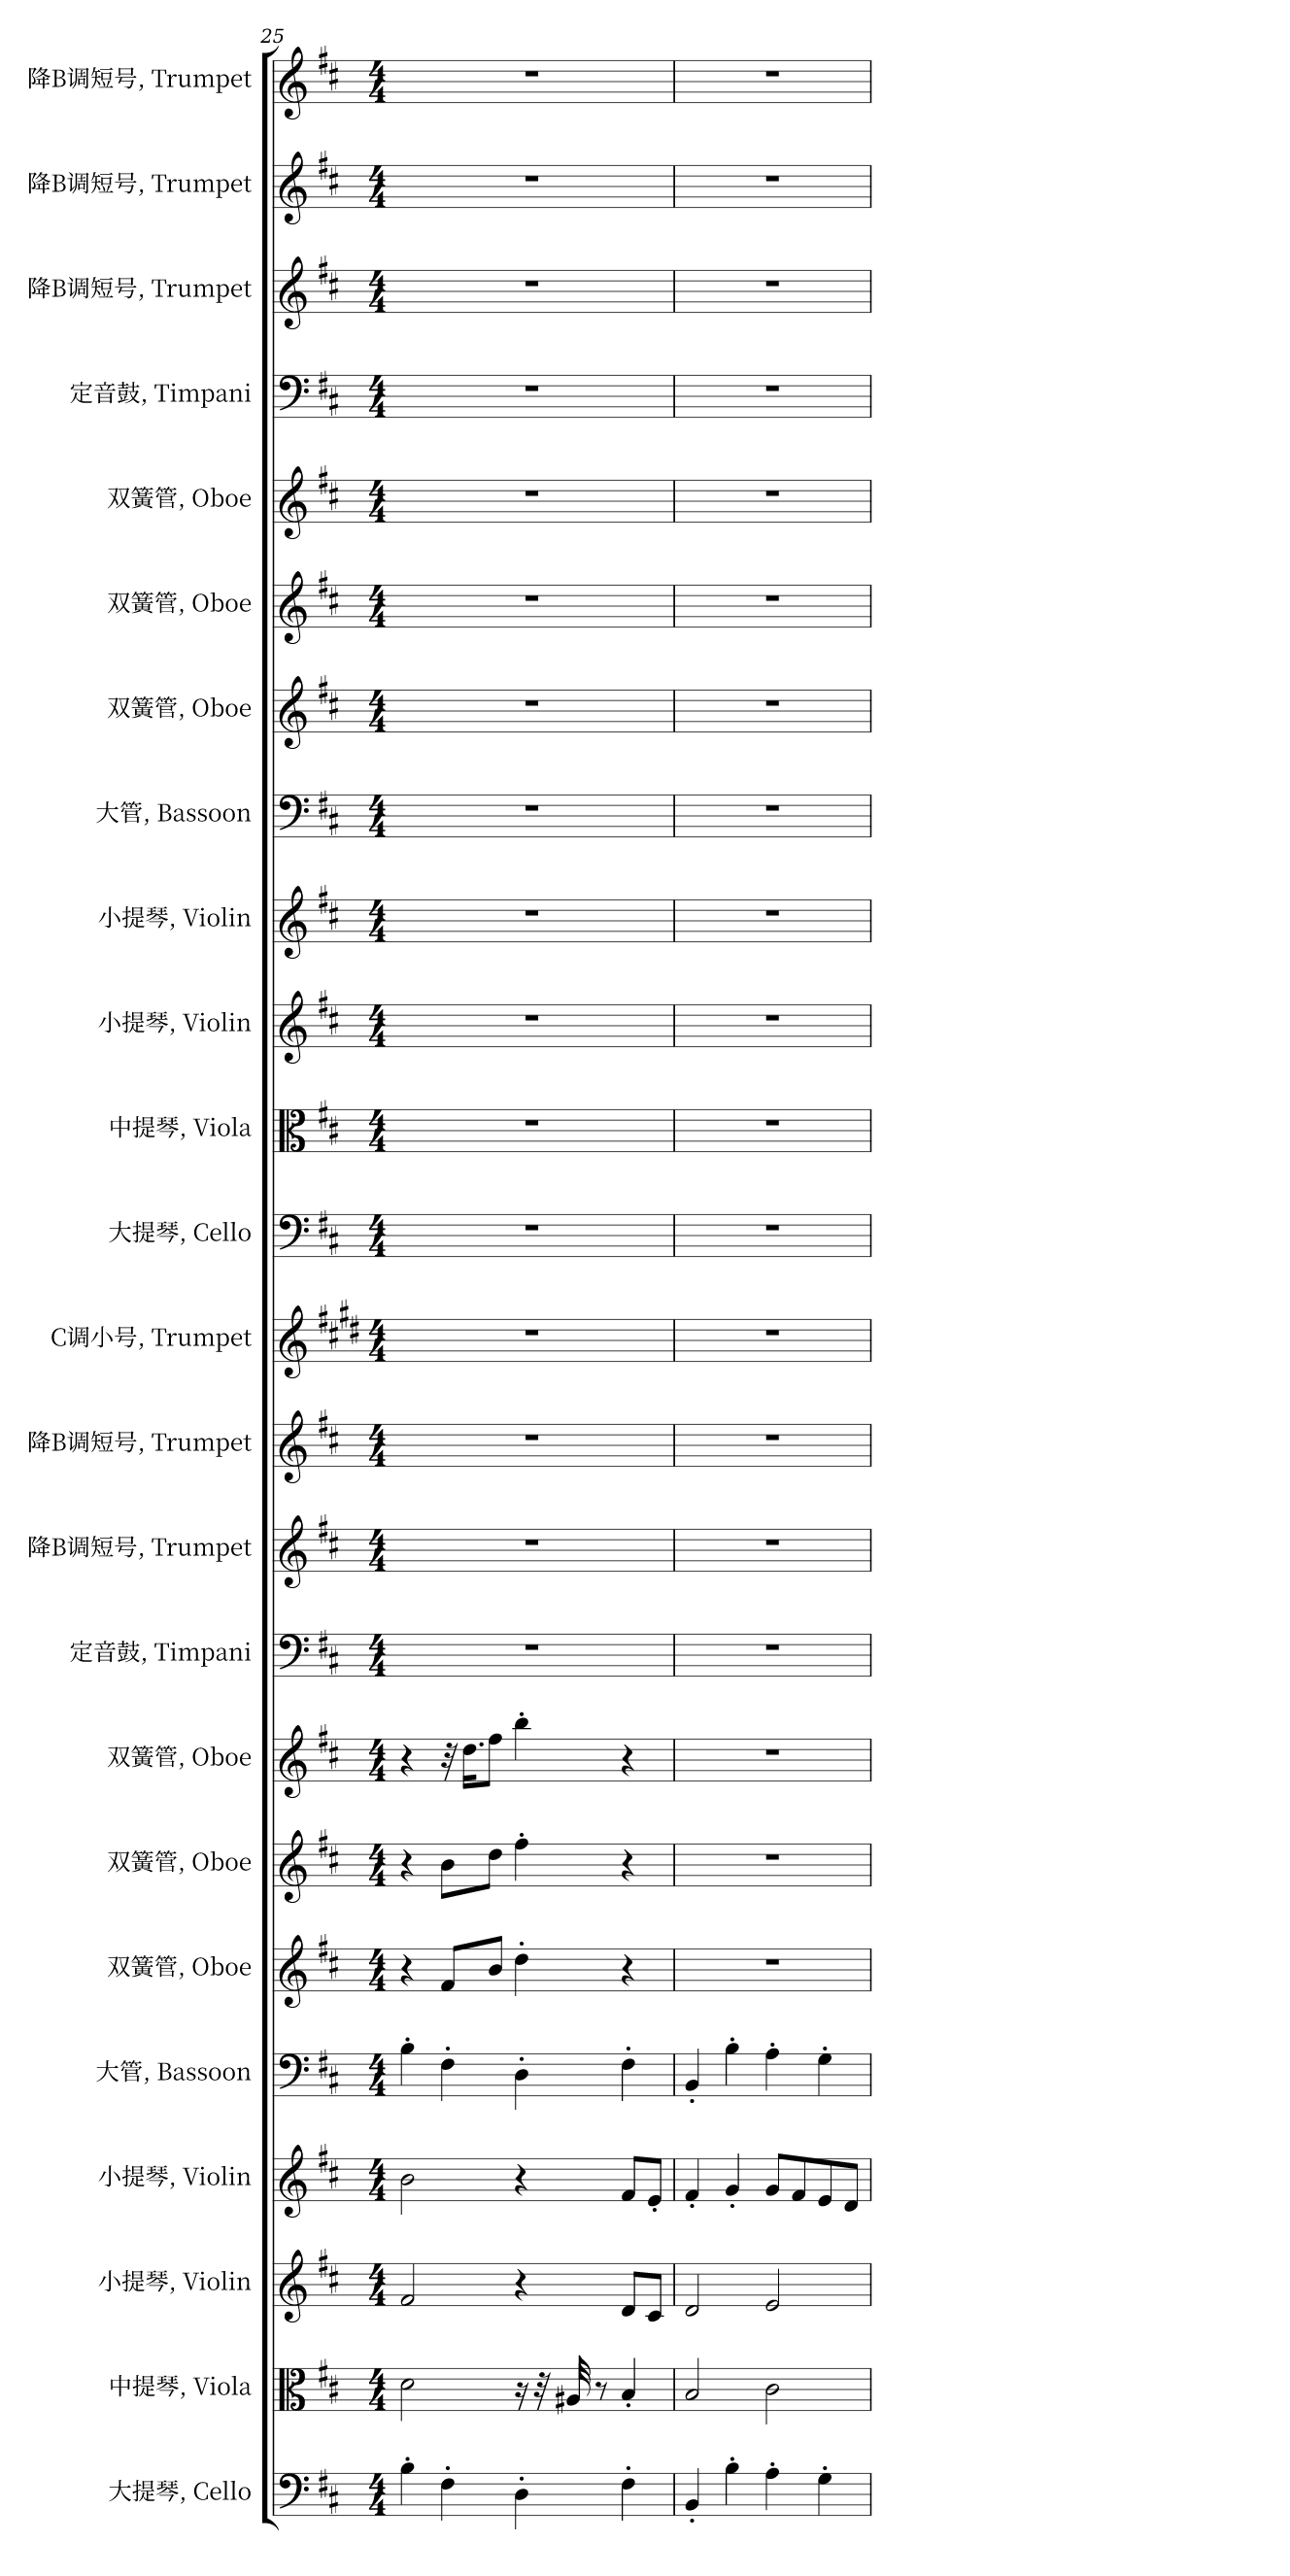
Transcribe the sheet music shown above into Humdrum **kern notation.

**kern	**kern	**kern	**kern	**kern	**kern	**kern	**kern	**kern	**kern	**kern	**kern	**kern	**kern	**kern	**kern	**kern	**kern	**kern	**kern	**kern	**kern	**kern	**kern
*part24	*part23	*part22	*part21	*part20	*part19	*part18	*part17	*part16	*part15	*part14	*part13	*part12	*part11	*part10	*part9	*part8	*part7	*part6	*part5	*part4	*part3	*part2	*part1
*staff24	*staff23	*staff22	*staff21	*staff20	*staff19	*staff18	*staff17	*staff16	*staff15	*staff14	*staff13	*staff12	*staff11	*staff10	*staff9	*staff8	*staff7	*staff6	*staff5	*staff4	*staff3	*staff2	*staff1
*I"大提琴, Cello	*I"中提琴, Viola	*I"小提琴, Violin	*I"小提琴, Violin	*I"大管, Bassoon	*I"双簧管, Oboe	*I"双簧管, Oboe	*I"双簧管, Oboe	*I"定音鼓, Timpani	*I"降B调短号, Trumpet	*I"降B调短号, Trumpet	*I"C调小号, Trumpet	*I"大提琴, Cello	*I"中提琴, Viola	*I"小提琴, Violin	*I"小提琴, Violin	*I"大管, Bassoon	*I"双簧管, Oboe	*I"双簧管, Oboe	*I"双簧管, Oboe	*I"定音鼓, Timpani	*I"降B调短号, Trumpet	*I"降B调短号, Trumpet	*I"降B调短号, Trumpet
*	*I'Vla.	*I'Vln.	*I'Vln.	*I'Bsn.	*I'Ob.	*I'Ob.	*I'Ob.	*I'Timp.	*	*	*I'C Tpt.	*	*I'Vla.	*I'Vln.	*I'Vln.	*I'Bsn.	*I'Ob.	*I'Ob.	*I'Ob.	*I'Timp.	*	*	*
*clefF4	*clefC3	*clefG2	*clefG2	*clefF4	*clefG2	*clefG2	*clefG2	*clefF4	*clefG2	*clefG2	*clefG2	*clefF4	*clefC3	*clefG2	*clefG2	*clefF4	*clefG2	*clefG2	*clefG2	*clefF4	*clefG2	*clefG2	*clefG2
*	*	*	*	*	*	*	*	*	*ITrd1c2	*ITrd1c2	*ITrd1c2	*	*	*	*	*	*	*	*	*	*ITrd1c2	*ITrd1c2	*ITrd1c2
*k[f#c#]	*k[f#c#]	*k[f#c#]	*k[f#c#]	*k[f#c#]	*k[f#c#]	*k[f#c#]	*k[f#c#]	*k[f#c#]	*k[]	*k[]	*k[f#c#]	*k[f#c#]	*k[f#c#]	*k[f#c#]	*k[f#c#]	*k[f#c#]	*k[f#c#]	*k[f#c#]	*k[f#c#]	*k[f#c#]	*k[]	*k[]	*k[]
*M4/4	*M4/4	*M4/4	*M4/4	*M4/4	*M4/4	*M4/4	*M4/4	*M4/4	*M4/4	*M4/4	*M4/4	*M4/4	*M4/4	*M4/4	*M4/4	*M4/4	*M4/4	*M4/4	*M4/4	*M4/4	*M4/4	*M4/4	*M4/4
=25	=25	=25	=25	=25	=25	=25	=25	=25	=25	=25	=25	=25	=25	=25	=25	=25	=25	=25	=25	=25	=25	=25	=25
4B'\	2d\	2f#/	2b\	4B'\	4r	4r	4r	1r	1r	1r	1r	1r	1r	1r	1r	1r	1r	1r	1r	1r	1r	1r	1r
4F#'\	.	.	.	4F#'\	8f#/L	8b\L	32r	.	.	.	.	.	.	.	.	.	.	.	.	.	.	.	.
.	.	.	.	.	.	.	16.dd\KL	.	.	.	.	.	.	.	.	.	.	.	.	.	.	.	.
.	.	.	.	.	8b/J	8dd\J	8ff#\J	.	.	.	.	.	.	.	.	.	.	.	.	.	.	.	.
4D'\	16r	4r	4r	4D'\	4dd'\	4ff#'\	4bb'\	.	.	.	.	.	.	.	.	.	.	.	.	.	.	.	.
.	32r	.	.	.	.	.	.	.	.	.	.	.	.	.	.	.	.	.	.	.	.	.	.
.	32A#X/	.	.	.	.	.	.	.	.	.	.	.	.	.	.	.	.	.	.	.	.	.	.
.	8r	.	.	.	.	.	.	.	.	.	.	.	.	.	.	.	.	.	.	.	.	.	.
4F#'\	4B'/	8d/L	8f#/L	4F#'\	4r	4r	4r	.	.	.	.	.	.	.	.	.	.	.	.	.	.	.	.
.	.	8c#/J	8e'/J	.	.	.	.	.	.	.	.	.	.	.	.	.	.	.	.	.	.	.	.
=26	=26	=26	=26	=26	=26	=26	=26	=26	=26	=26	=26	=26	=26	=26	=26	=26	=26	=26	=26	=26	=26	=26	=26
4BB'/	2B/	2d/	4f#'/	4BB'/	1r	1r	1r	1r	1r	1r	1r	1r	1r	1r	1r	1r	1r	1r	1r	1r	1r	1r	1r
4B'\	.	.	4g'/	4B'\	.	.	.	.	.	.	.	.	.	.	.	.	.	.	.	.	.	.	.
4A'\	2c#\	2e/	8g/L	4A'\	.	.	.	.	.	.	.	.	.	.	.	.	.	.	.	.	.	.	.
.	.	.	8f#/	.	.	.	.	.	.	.	.	.	.	.	.	.	.	.	.	.	.	.	.
4G'\	.	.	8e/	4G'\	.	.	.	.	.	.	.	.	.	.	.	.	.	.	.	.	.	.	.
.	.	.	8d/J	.	.	.	.	.	.	.	.	.	.	.	.	.	.	.	.	.	.	.	.
=	=	=	=	=	=	=	=	=	=	=	=	=	=	=	=	=	=	=	=	=	=	=	=
*-	*-	*-	*-	*-	*-	*-	*-	*-	*-	*-	*-	*-	*-	*-	*-	*-	*-	*-	*-	*-	*-	*-	*-
